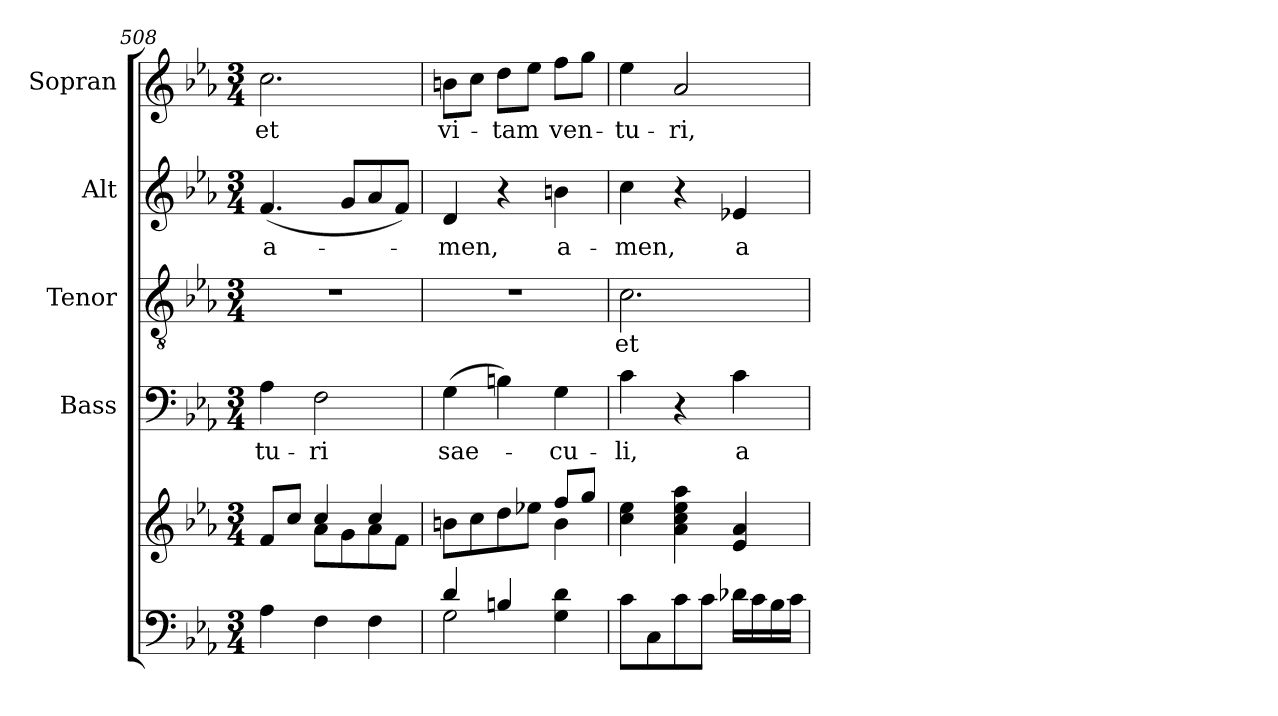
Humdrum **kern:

**kern	**kern	**kern	**text	**kern	**text	**kern	**text	**kern	**text
*part5	*part5	*part4	*part4	*part3	*part3	*part2	*part2	*part1	*part1
*staff6	*staff5	*staff4	*staff4	*staff3	*staff3	*staff2	*staff2	*staff1	*staff1
*	*	*I"Bass	*	*I"Tenor	*	*I"Alt	*	*I"Sopran	*
*	*	*I'B.	*	*I'T.	*	*I'A.	*	*I'S.	*
*clefF4	*clefG2	*clefF4	*	*clefGv2	*	*clefG2	*	*clefG2	*
*k[b-e-a-]	*k[b-e-a-]	*k[b-e-a-]	*	*k[b-e-a-]	*	*k[b-e-a-]	*	*k[b-e-a-]	*
*E-:	*E-:	*E-:	*	*E-:	*	*E-:	*	*E-:	*
*M3/4	*M3/4	*M3/4	*	*M3/4	*	*M3/4	*	*M3/4	*
=508	=508	=508	=508	=508	=508	=508	=508	=508	=508
*	*^	*	*	*	*	*	*	*	*
!	!	!	!	!LO:LY:b	!	!	!	!LO:LY:b	!	!LO:LY:b
4A-\	8f/L	4ryy	4A-\	-tu-	2.r	.	(<4.f/	a-	2.cc\	et
.	8cc/J	.	.	.	.	.	.	.	.	.
!	!	!	!	!LO:LY:b	!	!	!	!	!	!
4F\	4cc/	8a-\L	2F\	-ri	.	.	.	.	.	.
.	.	8g\	.	.	.	.	8g/L	.	.	.
4F\	4cc/	8a-\	.	.	.	.	8a-/	.	.	.
.	.	8f\J	.	.	.	.	8f/J)	.	.	.
=509	=509	=509	=509	=509	=509	=509	=509	=509	=509	=509
*^	*	*	*	*	*	*	*	*	*	*
!	!	!	!	!	!LO:LY:b	!	!	!	!LO:LY:b	!	!LO:LY:b
4d/	2G\	2ryy	8bn\L	(>4G\	sae-	2.r	.	4d/	-men,	8bn\L	vi-
.	.	.	8cc\	.	.	.	.	.	.	8cc\J	.
!	!	!	!	!	!	!	!	!	!	!	!LO:LY:b
4Bn/	.	.	8dd\	4Bn\)	.	.	.	4r	.	8dd\L	-tam
.	.	.	8ee-X\J	.	.	.	.	.	.	8ee-\J	.
!	!	!	!	!	!LO:LY:b	!	!	!	!LO:LY:b	!	!LO:LY:b
4G\ 4d\	4ryy	8ff/L	4b\	4G\	-cu-	.	.	4bn\	a-	8ff\L	ven-
.	.	8gg/J	.	.	.	.	.	.	.	8gg\J	.
*v	*v	*	*	*	*	*	*	*	*	*	*
*	*v	*v	*	*	*	*	*	*	*	*
=510	=510	=510	=510	=510	=510	=510	=510	=510	=510
!	!	!	!LO:LY:b	!	!LO:LY:b	!	!LO:LY:b	!	!LO:LY:b
8c\L	4cc\ 4ee-\	4c\	-li,	2.c\	et	4cc\	-men,	4ee-\	-tu-
8C\	.	.	.	.	.	.	.	.	.
!	!	!	!	!	!	!	!	!	!LO:LY:b
8c\	4a-\ 4cc\ 4ee-\ 4aa-\	4r	.	.	.	4r	.	2a-/	-ri,
8c\J	.	.	.	.	.	.	.	.	.
!	!	!	!LO:LY:b	!	!	!	!LO:LY:b	!	!
16d-X\LL	4e-/ 4a-/	4c\	a-	.	.	4e-X/	a-	.	.
16c\	.	.	.	.	.	.	.	.	.
16B-\	.	.	.	.	.	.	.	.	.
16c\JJ	.	.	.	.	.	.	.	.	.
=	=	=	=	=	=	=	=	=	=
*-	*-	*-	*-	*-	*-	*-	*-	*-	*-
